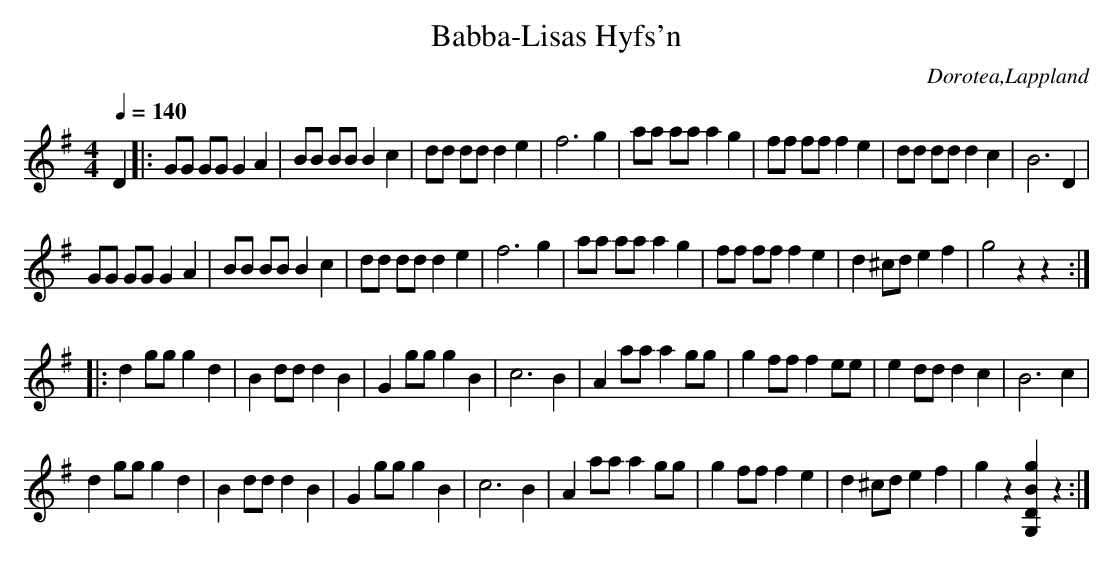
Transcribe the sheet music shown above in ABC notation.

X:1
T:Babba-Lisas Hyfs'n
O:Dorotea,Lappland
Q:1/4=140
M:4/4
L:1/8
K:G
D2 |: GG GG G2 A2 | BB BB B2 c2 | dd dd d2 e2 | f6 g2 | aa aa a2 g2 | ff ff f2 e2 | dd dd d2 c2 | B6 D2 |
      GG GG G2 A2 | BB BB B2 c2 | dd dd d2 e2 | f6 g2 | aa aa a2 g2 | ff ff f2 e2 | d2 ^cd e2 f2| g4 z2  z2 :|
|: d2 gg g2 d2 | B2 dd d2 B2 | G2 gg g2 B2 | c6 B2 | A2 aa a2 gg | g2 ff f2 ee | e2 dd d2 c2 | B6 c2 |
   d2 gg g2 d2 | B2 dd d2 B2 | G2 gg g2 B2 | c6 B2 | A2 aa a2 gg | g2 ff f2 e2 | d2 ^cd e2 f2| g2 z2  [G,DBg]2 z2 :|
